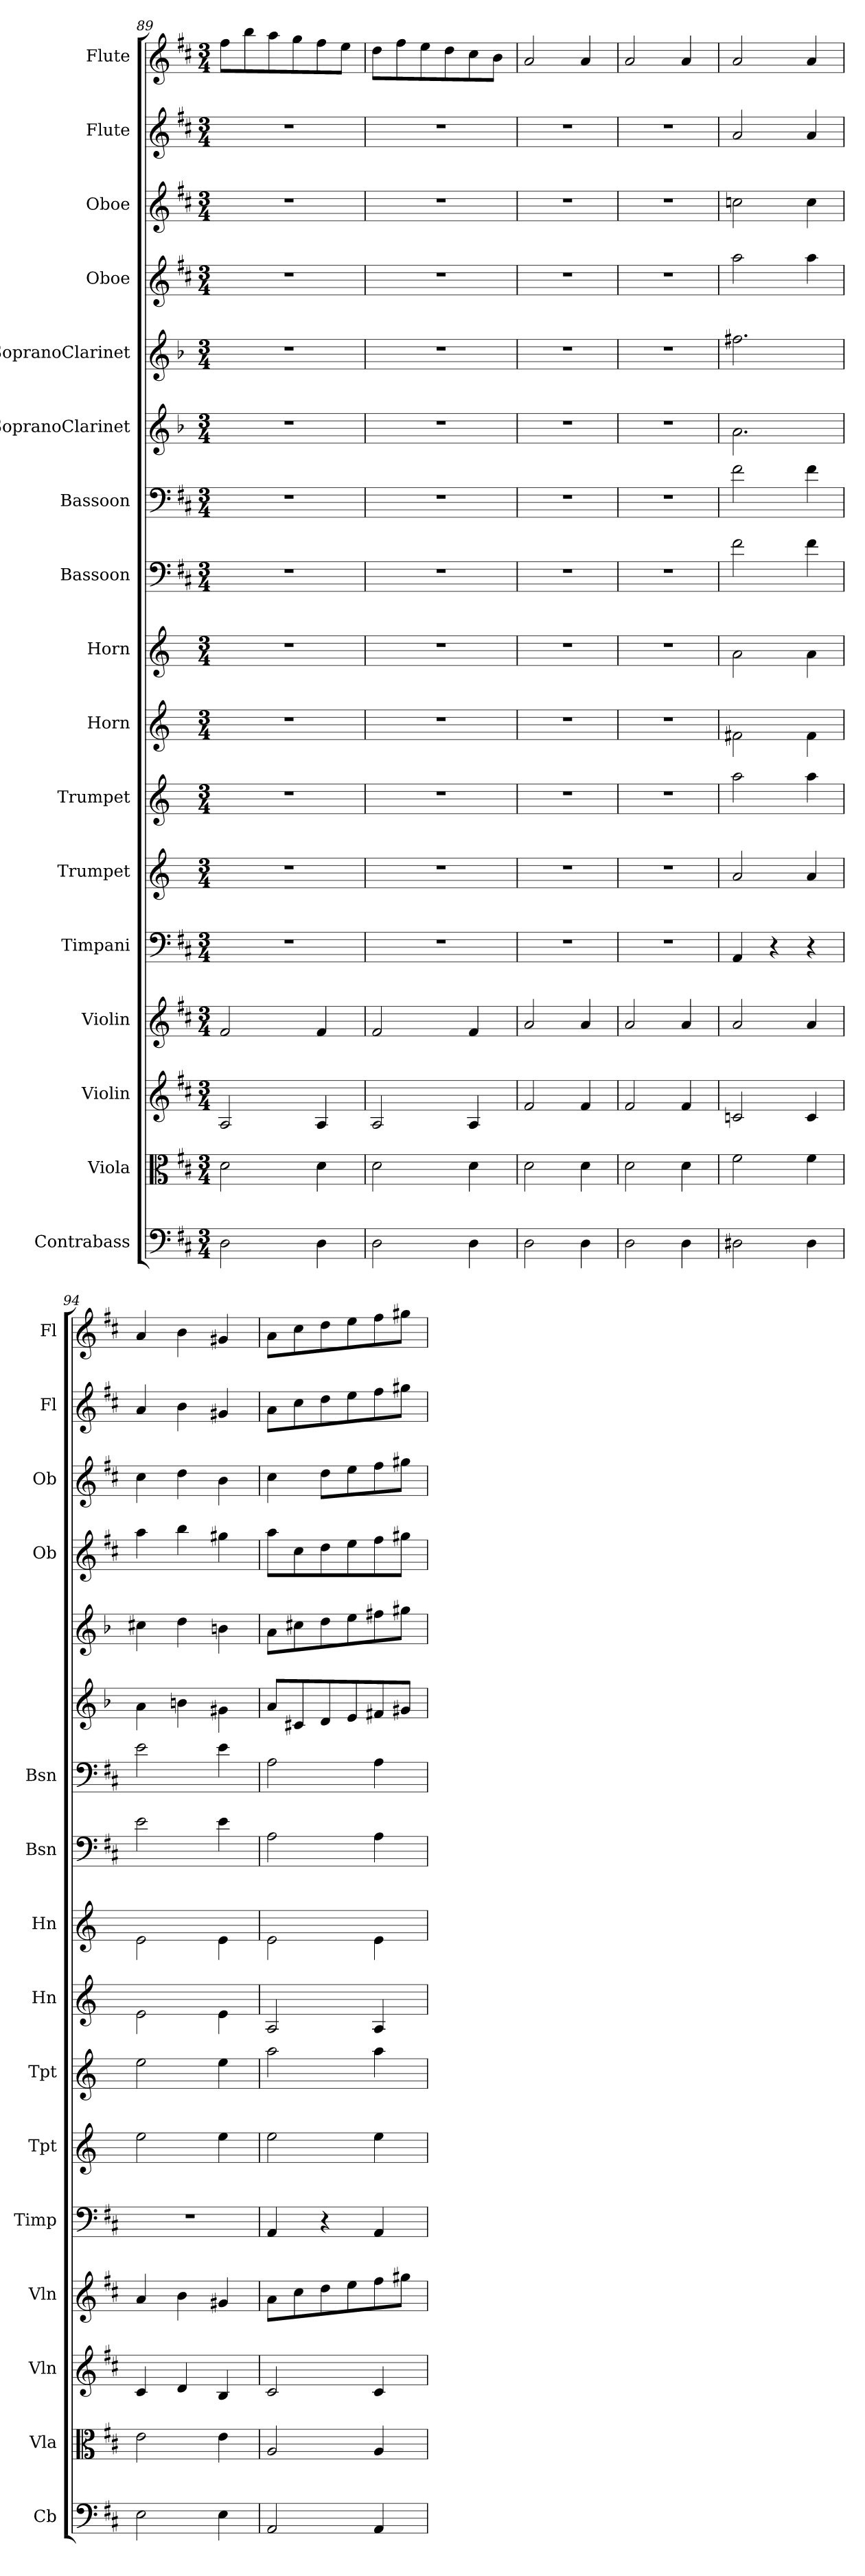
**kern	**kern	**kern	**kern	**kern	**kern	**kern	**kern	**kern	**kern	**kern	**kern	**kern	**kern	**kern	**kern	**kern
*part17	*part16	*part15	*part14	*part13	*part12	*part11	*part10	*part9	*part8	*part7	*part6	*part5	*part4	*part3	*part2	*part1
*staff17	*staff16	*staff15	*staff14	*staff13	*staff12	*staff11	*staff10	*staff9	*staff8	*staff7	*staff6	*staff5	*staff4	*staff3	*staff2	*staff1
*I"Contrabass	*I"Viola	*I"Violin	*I"Violin	*I"Timpani	*I"Trumpet	*I"Trumpet	*I"Horn	*I"Horn	*I"Bassoon	*I"Bassoon	*I"SopranoClarinet	*I"SopranoClarinet	*I"Oboe	*I"Oboe	*I"Flute	*I"Flute
*I'Cb	*I'Vla	*I'Vln	*I'Vln	*I'Timp	*I'Tpt	*I'Tpt	*I'Hn	*I'Hn	*I'Bsn	*I'Bsn	*	*	*I'Ob	*I'Ob	*I'Fl	*I'Fl
*clefF4	*clefC3	*clefG2	*clefG2	*clefF4	*clefG2	*clefG2	*clefG2	*clefG2	*clefF4	*clefF4	*clefG2	*clefG2	*clefG2	*clefG2	*clefG2	*clefG2
*k[f#c#]	*k[f#c#]	*k[f#c#]	*k[f#c#]	*k[f#c#]	*k[]	*k[]	*k[]	*k[]	*k[f#c#]	*k[f#c#]	*k[b-]	*k[b-]	*k[f#c#]	*k[f#c#]	*k[f#c#]	*k[f#c#]
*M3/4	*M3/4	*M3/4	*M3/4	*M3/4	*M3/4	*M3/4	*M3/4	*M3/4	*M3/4	*M3/4	*M3/4	*M3/4	*M3/4	*M3/4	*M3/4	*M3/4
=89	=89	=89	=89	=89	=89	=89	=89	=89	=89	=89	=89	=89	=89	=89	=89	=89
2D\	2d\	2A/	2f#/	2.r	2.r	2.r	2.r	2.r	2.r	2.r	2.r	2.r	2.r	2.r	2.r	8ff#\L
.	.	.	.	.	.	.	.	.	.	.	.	.	.	.	.	8bb\
.	.	.	.	.	.	.	.	.	.	.	.	.	.	.	.	8aa\
.	.	.	.	.	.	.	.	.	.	.	.	.	.	.	.	8gg\
4D\	4d\	4A/	4f#/	.	.	.	.	.	.	.	.	.	.	.	.	8ff#\
.	.	.	.	.	.	.	.	.	.	.	.	.	.	.	.	8ee\J
=90	=90	=90	=90	=90	=90	=90	=90	=90	=90	=90	=90	=90	=90	=90	=90	=90
2D\	2d\	2A/	2f#/	2.r	2.r	2.r	2.r	2.r	2.r	2.r	2.r	2.r	2.r	2.r	2.r	8dd\L
.	.	.	.	.	.	.	.	.	.	.	.	.	.	.	.	8ff#\
.	.	.	.	.	.	.	.	.	.	.	.	.	.	.	.	8ee\
.	.	.	.	.	.	.	.	.	.	.	.	.	.	.	.	8dd\
4D\	4d\	4A/	4f#/	.	.	.	.	.	.	.	.	.	.	.	.	8cc#\
.	.	.	.	.	.	.	.	.	.	.	.	.	.	.	.	8b\J
=91	=91	=91	=91	=91	=91	=91	=91	=91	=91	=91	=91	=91	=91	=91	=91	=91
2D\	2d\	2f#/	2a/	2.r	2.r	2.r	2.r	2.r	2.r	2.r	2.r	2.r	2.r	2.r	2.r	2a/
4D\	4d\	4f#/	4a/	.	.	.	.	.	.	.	.	.	.	.	.	4a/
=92	=92	=92	=92	=92	=92	=92	=92	=92	=92	=92	=92	=92	=92	=92	=92	=92
2D\	2d\	2f#/	2a/	2.r	2.r	2.r	2.r	2.r	2.r	2.r	2.r	2.r	2.r	2.r	2.r	2a/
4D\	4d\	4f#/	4a/	.	.	.	.	.	.	.	.	.	.	.	.	4a/
=93	=93	=93	=93	=93	=93	=93	=93	=93	=93	=93	=93	=93	=93	=93	=93	=93
2D#X\	2f#\	2cn/	2a/	4AA/	2a/	2aa\	2f#X\	2a\	2f#\	2f#\	2.a\	2.ff#X\	2aa\	2ccn\	2a/	2a/
.	.	.	.	4r	.	.	.	.	.	.	.	.	.	.	.	.
4D#\	4f#\	4c/	4a/	4r	4a/	4aa\	4f#\	4a\	4f#\	4f#\	.	.	4aa\	4cc\	4a/	4a/
=94	=94	=94	=94	=94	=94	=94	=94	=94	=94	=94	=94	=94	=94	=94	=94	=94
2E\	2e\	4c#/	4a/	2.r	2ee\	2ee\	2e\	2e\	2e\	2e\	4a\	4cc#X\	4aa\	4cc#\	4a/	4a/
.	.	4d/	4b\	.	.	.	.	.	.	.	4bn\	4dd\	4bb\	4dd\	4b\	4b\
4E\	4e\	4B/	4g#X/	.	4ee\	4ee\	4e\	4e\	4e\	4e\	4g#X\	4bn\	4gg#X\	4b\	4g#X/	4g#X/
=95	=95	=95	=95	=95	=95	=95	=95	=95	=95	=95	=95	=95	=95	=95	=95	=95
2AA/	2A/	2c#/	8a\L	4AA/	2ee\	2aa\	2A/	2e\	2A\	2A\	8a/L	8a\L	8aa\L	4cc#\	8a\L	8a\L
.	.	.	8cc#\	.	.	.	.	.	.	.	8c#X/	8cc#X\	8cc#\	.	8cc#\	8cc#\
.	.	.	8dd\	4r	.	.	.	.	.	.	8d/	8dd\	8dd\	8dd\L	8dd\	8dd\
.	.	.	8ee\	.	.	.	.	.	.	.	8e/	8ee\	8ee\	8ee\	8ee\	8ee\
4AA/	4A/	4c#/	8ff#\	4AA/	4ee\	4aa\	4A/	4e\	4A\	4A\	8f#X/	8ff#X\	8ff#\	8ff#\	8ff#\	8ff#\
.	.	.	8gg#X\J	.	.	.	.	.	.	.	8g#X/J	8gg#X\J	8gg#X\J	8gg#X\J	8gg#X\J	8gg#X\J
=	=	=	=	=	=	=	=	=	=	=	=	=	=	=	=	=
*-	*-	*-	*-	*-	*-	*-	*-	*-	*-	*-	*-	*-	*-	*-	*-	*-
